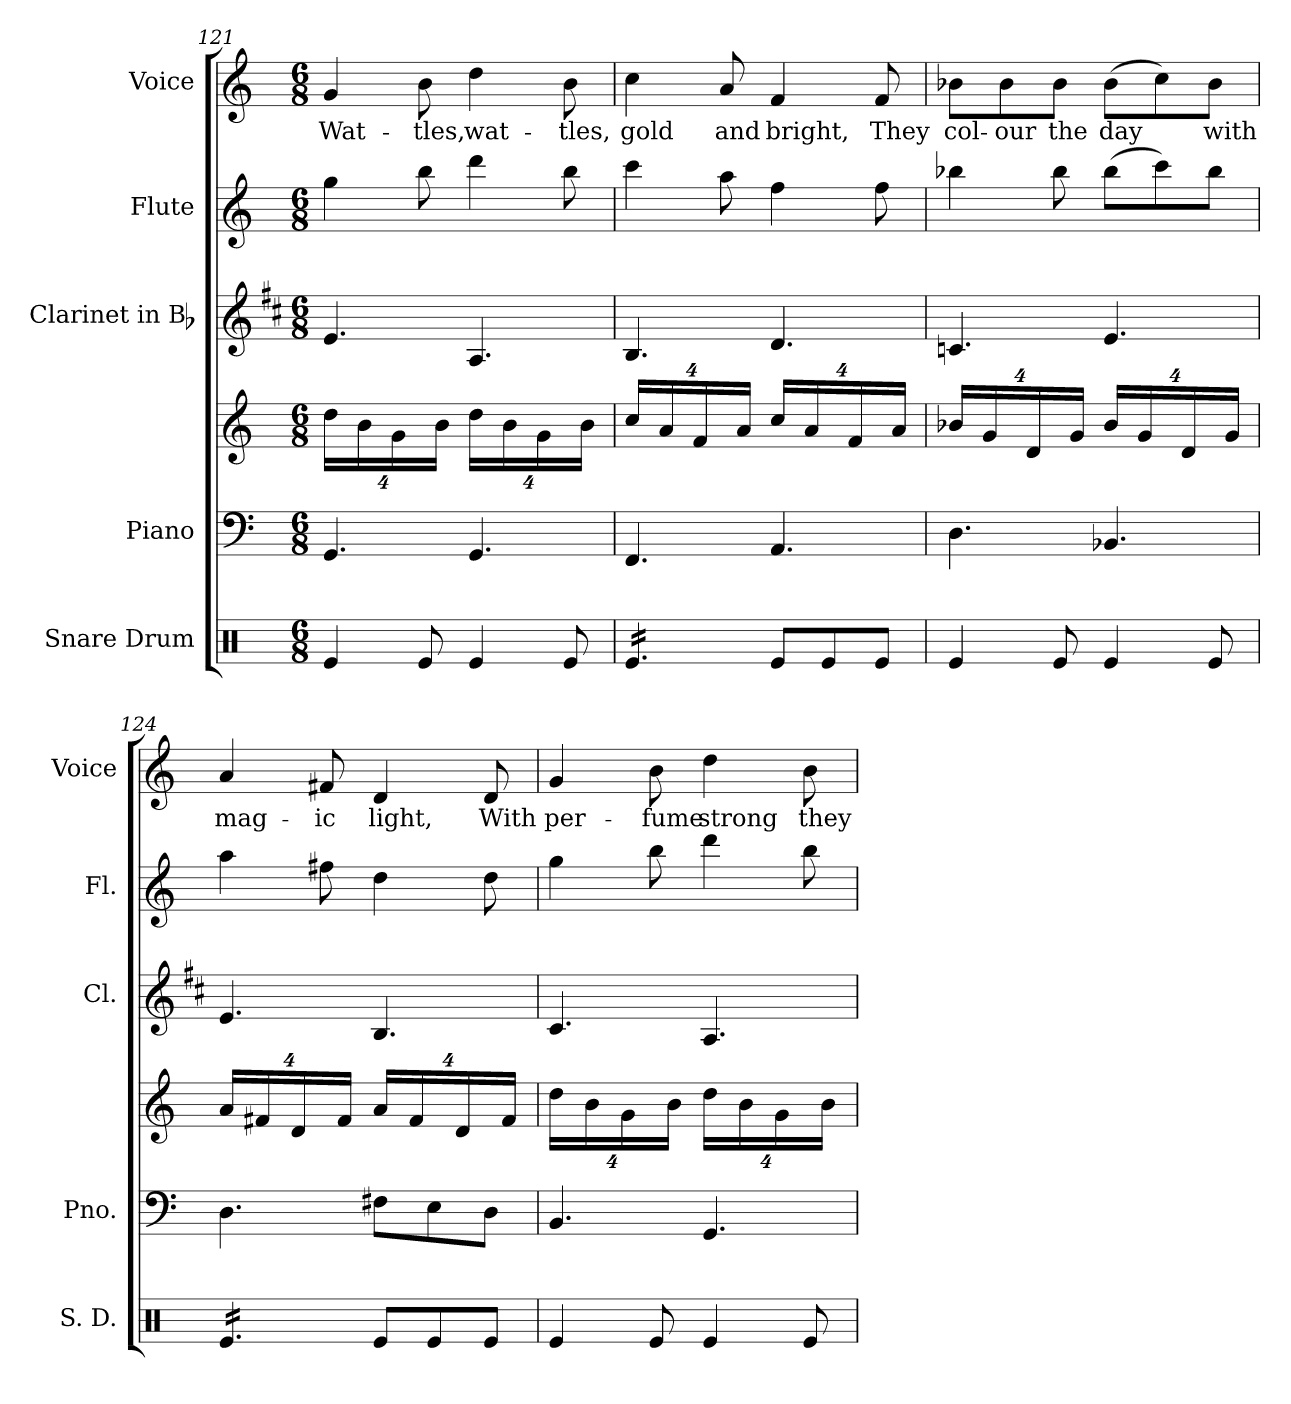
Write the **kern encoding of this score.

**kern	**kern	**kern	**kern	**kern	**kern	**text
*part5	*part4	*part4	*part3	*part2	*part1	*part1
*staff6	*staff5	*staff4	*staff3	*staff2	*staff1	*staff1
*I"Snare Drum	*I"Piano	*	*I"Clarinet in Bb	*I"Flute	*I"Voice	*
*I'S. D.	*I'Pno.	*	*I'Cl.	*I'Fl.	*I'Voice	*
*clefX	*clefF4	*clefG2	*clefG2	*clefG2	*clefG2	*
*	*	*	*ITrd1c2	*	*	*
*k[]	*k[]	*k[]	*k[]	*k[]	*k[]	*
*C:	*C:	*C:	*C:	*C:	*C:	*
*M6/8	*M6/8	*M6/8	*M6/8	*M6/8	*M6/8	*
*	*	*Xbrackettup	*	*	*	*
=121	=121	=121	=121	=121	=121	=121
!	!	!	!	!	!	!LO:LY:b:color=#000000
4Rei/	4.GGi/	32%3ddi\LL	4.di/	4ggi\	4gi/	Wat-
.	.	32%3bi\	.	.	.	.
.	.	32%3gi\	.	.	.	.
!	!	!	!	!	!	!LO:LY:b:color=#000000
8Rei/	.	.	.	8bbi\	8bi\	-tles,
.	.	32%3bi\JJ	.	.	.	.
!	!	!	!	!	!	!LO:LY:b:color=#000000
4Rei/	4.GGi/	32%3ddi\LL	4.Gi/	4dddi\	4ddi\	wat-
.	.	32%3bi\	.	.	.	.
.	.	32%3gi\	.	.	.	.
!	!	!	!	!	!	!LO:LY:b:color=#000000
8Rei/	.	.	.	8bbi\	8bi\	-tles,
.	.	32%3bi\JJ	.	.	.	.
=122	=122	=122	=122	=122	=122	=122
!	!	!	!	!	!	!LO:LY:b:color=#000000
*tremolo	*	*	*	*	*	*
16Rei/LL	4.FFi/	32%3cci/LL	4.Ai/	4ccci\	4cci\	gold
16Rei/	.	.	.	.	.	.
.	.	32%3ai/	.	.	.	.
16Rei/	.	.	.	.	.	.
16Rei/	.	32%3fi/	.	.	.	.
!	!	!	!	!	!	!LO:LY:b:color=#000000
16Rei/	.	.	.	8aai\	8ai/	and
.	.	32%3ai/JJ	.	.	.	.
16Rei/JJ	.	.	.	.	.	.
*Xtremolo	*	*	*	*	*	*
!	!	!	!	!	!	!LO:LY:b:color=#000000
8Rei/L	4.AAi/	32%3cci/LL	4.ci/	4ffi\	4fi/	bright,
.	.	32%3ai/	.	.	.	.
8Rei/	.	.	.	.	.	.
.	.	32%3fi/	.	.	.	.
!	!	!	!	!	!	!LO:LY:b:color=#000000
8Rei/J	.	.	.	8ffi\	8fi/	They
.	.	32%3ai/JJ	.	.	.	.
=123	=123	=123	=123	=123	=123	=123
!	!	!	!	!	!	!LO:LY:b:color=#000000
4Rei/	4.Di\	32%3b-Xi/LL	4.B-Xi/	4bb-Xi\	8b-Xi\L	col-
.	.	32%3gi/	.	.	.	.
!	!	!	!	!	!	!LO:LY:b:color=#000000
.	.	.	.	.	8b-i\	-our
.	.	32%3di/	.	.	.	.
!	!	!	!	!	!	!LO:LY:b:color=#000000
8Rei/	.	.	.	8bb-i\	8b-i\J	the
.	.	32%3gi/JJ	.	.	.	.
!	!	!	!	!	!	!LO:LY:b:color=#000000
4Rei/	4.BB-Xi/	32%3b-i/LL	4.di/	(8bb-i\L	(8b-i\L	day
.	.	32%3gi/	.	.	.	.
.	.	.	.	8ccci\)	8cci\)	.
.	.	32%3di/	.	.	.	.
!	!	!	!	!	!	!LO:LY:b:color=#000000
8Rei/	.	.	.	8bb-i\J	8b-i\J	with
.	.	32%3gi/JJ	.	.	.	.
=124	=124	=124	=124	=124	=124	=124
!	!	!	!	!	!	!LO:LY:b:color=#000000
*tremolo	*	*	*	*	*	*
16Rei/LL	4.Di\	32%3ai/LL	4.di/	4aai\	4ai/	mag-
16Rei/	.	.	.	.	.	.
.	.	32%3f#Xi/	.	.	.	.
16Rei/	.	.	.	.	.	.
16Rei/	.	32%3di/	.	.	.	.
!	!	!	!	!	!	!LO:LY:b:color=#000000
16Rei/	.	.	.	8ff#Xi\	8f#Xi/	-ic
.	.	32%3f#i/JJ	.	.	.	.
16Rei/JJ	.	.	.	.	.	.
*Xtremolo	*	*	*	*	*	*
!	!	!	!	!	!	!LO:LY:b:color=#000000
8Rei/L	8F#Xi\L	32%3ai/LL	4.Ai/	4ddi\	4di/	light,
.	.	32%3f#i/	.	.	.	.
8Rei/	8Ei\	.	.	.	.	.
.	.	32%3di/	.	.	.	.
!	!	!	!	!	!	!LO:LY:b:color=#000000
8Rei/J	8Di\J	.	.	8ddi\	8di/	With
.	.	32%3f#i/JJ	.	.	.	.
!!LO:LB:g=z
=125	=125	=125	=125	=125	=125	=125
!	!	!	!	!	!	!LO:LY:b:color=#000000
4Rei/	4.BBi/	32%3ddi\LL	4.Bi/	4ggi\	4gi/	per-
.	.	32%3bi\	.	.	.	.
.	.	32%3gi\	.	.	.	.
!	!	!	!	!	!	!LO:LY:b:color=#000000
8Rei/	.	.	.	8bbi\	8bi\	-fume
.	.	32%3bi\JJ	.	.	.	.
!	!	!	!	!	!	!LO:LY:b:color=#000000
4Rei/	4.GGi/	32%3ddi\LL	4.Gi/	4dddi\	4ddi\	strong
.	.	32%3bi\	.	.	.	.
.	.	32%3gi\	.	.	.	.
!	!	!	!	!	!	!LO:LY:b:color=#000000
8Rei/	.	.	.	8bbi\	8bi\	they
.	.	32%3bi\JJ	.	.	.	.
=	=	=	=	=	=	=
*-	*-	*-	*-	*-	*-	*-
